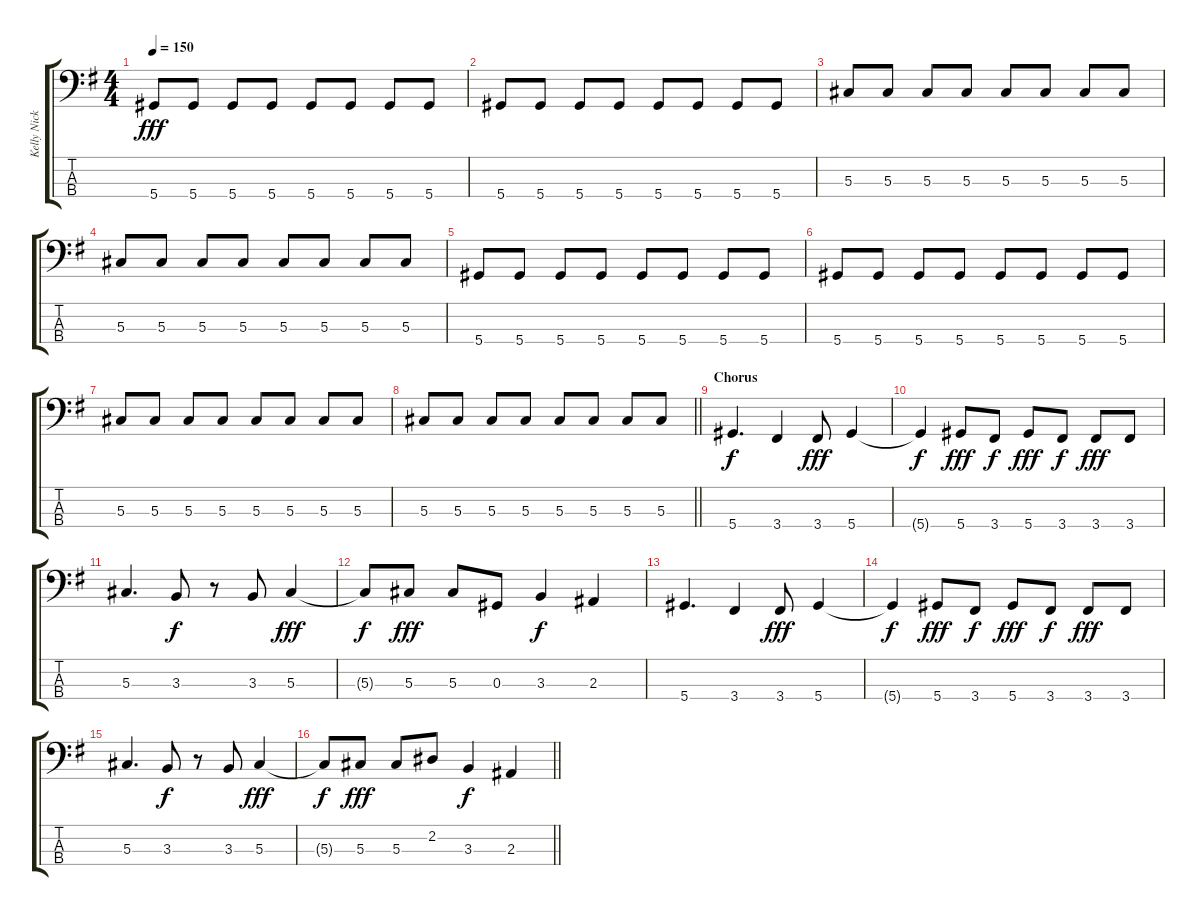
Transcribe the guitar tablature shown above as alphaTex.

\track ("Kelly Nickels - Bass" "Kelly Nick") {instrument electricbasspick}
\staff {score tabs}
\tuning (Gb2 Db2 Ab1 Eb1) {hide}
\ts (4 4)
\tempo 150
\clef f4
\ks g
5.4.8{dy fff} 5.4.8 5.4.8 5.4.8 5.4.8 5.4.8 5.4.8 5.4.8 |
5.4.8 5.4.8 5.4.8 5.4.8 5.4.8 5.4.8 5.4.8 5.4.8 |
5.3.8 5.3.8 5.3.8 5.3.8 5.3.8 5.3.8 5.3.8 5.3.8 |
5.3.8 5.3.8 5.3.8 5.3.8 5.3.8 5.3.8 5.3.8 5.3.8 |
5.4.8 5.4.8 5.4.8 5.4.8 5.4.8 5.4.8 5.4.8 5.4.8 |
5.4.8 5.4.8 5.4.8 5.4.8 5.4.8 5.4.8 5.4.8 5.4.8 |
5.3.8 5.3.8 5.3.8 5.3.8 5.3.8 5.3.8 5.3.8 5.3.8 |
\barLineRight lightlight
5.3.8 5.3.8 5.3.8 5.3.8 5.3.8 5.3.8 5.3.8 5.3.8 |
\section ("" "Chorus")
5.4.4{d dy f} 3.4.4 3.4.8{dy fff} 5.4.4 |
5.4{t}.4{dy f} 5.4.8{dy fff} 3.4.8{dy f} 5.4.8{dy fff} 3.4.8{dy f} 3.4.8{dy fff} 3.4.8 |
5.3.4{d} 3.3.8{dy f} r.8 3.3.8 5.3.4{dy fff} |
5.3{t}.8{dy f} 5.3.8{dy fff} 5.3.8 0.3.8 3.3.4{dy f} 2.3.4 |
5.4.4{d} 3.4.4 3.4.8{dy fff} 5.4.4 |
5.4{t}.4{dy f} 5.4.8{dy fff} 3.4.8{dy f} 5.4.8{dy fff} 3.4.8{dy f} 3.4.8{dy fff} 3.4.8 |
5.3.4{d} 3.3.8{dy f} r.8 3.3.8 5.3.4{dy fff} |
\barLineRight lightlight
5.3{t}.8{dy f} 5.3.8{dy fff} 5.3.8 2.2.8 3.3.4{dy f} 2.3.4
